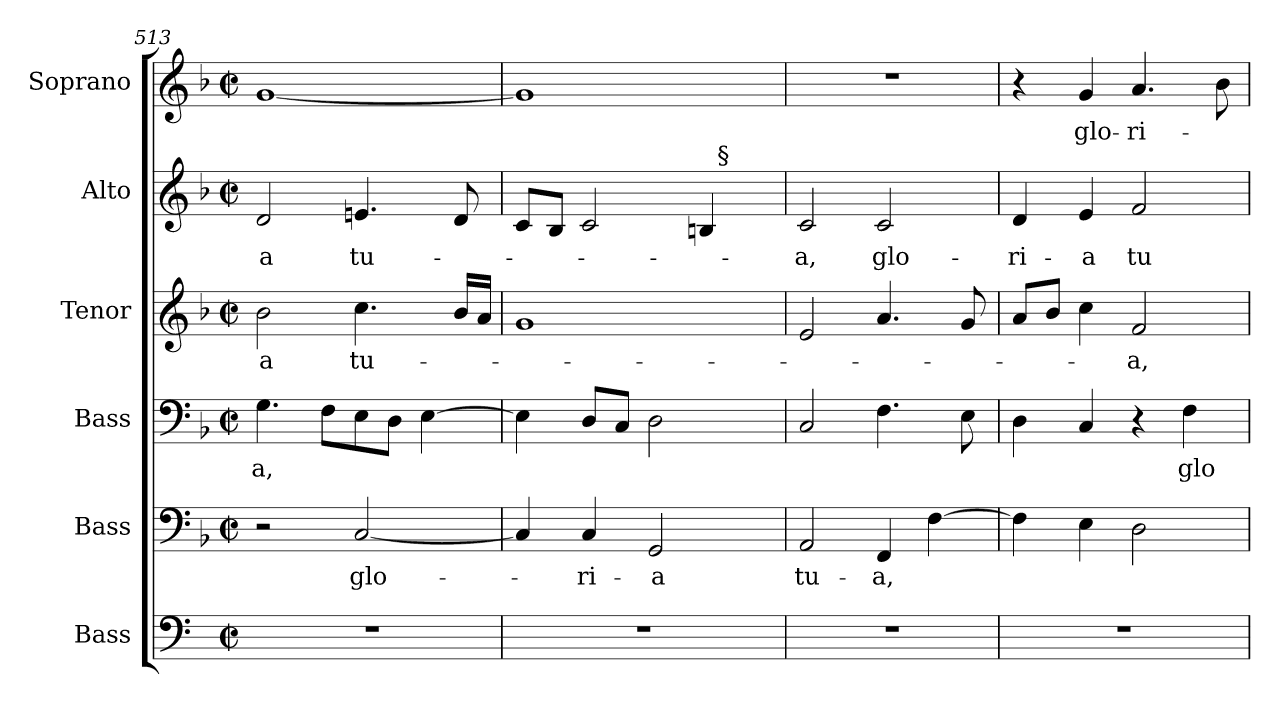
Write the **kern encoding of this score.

**kern	**kern	**text	**kern	**text	**kern	**text	**kern	**text	**kern	**text
*part6	*part5	*part5	*part4	*part4	*part3	*part3	*part2	*part2	*part1	*part1
*staff6	*staff5	*staff5	*staff4	*staff4	*staff3	*staff3	*staff2	*staff2	*staff1	*staff1
*I"Bass	*I"Bass	*	*I"Bass	*	*I"Tenor	*	*I"Alto	*	*I"Soprano	*
*I'B.	*I'B.	*	*I'B.	*	*I'T.	*	*I'A.	*	*I'S.	*
*clefF4	*clefF4	*	*clefF4	*	*clefG2	*	*clefG2	*	*clefG2	*
*	*	*	*	*	*ITrd7c12	*	*ITrd7c12	*	*	*
*k[]	*k[b-]	*	*k[b-]	*	*k[b-]	*	*k[b-]	*	*k[b-]	*
*C:	*F:	*	*F:	*	*F:	*	*F:	*	*F:	*
*M2/2	*M2/2	*	*M2/2	*	*M2/2	*	*M2/2	*	*M2/2	*
*met(c|)	*met(c|)	*	*met(c|)	*	*met(c|)	*	*met(c|)	*	*met(c|)	*
=513	=513	=513	=513	=513	=513	=513	=513	=513	=513	=513
!	!	!	!	!LO:LY:b:color=#000000	!	!	!	!	!	!
!	!	!	!	!	!	!LO:LY:b:color=#000000	!	!	!	!
!	!	!	!	!	!	!	!	!LO:LY:b:color=#000000	!	!
1r	2r	.	4.Gi\	-a,	2B-i\	-a	2Di/	-a	[1gi	.
.	.	.	8Fi\L	.	.	.	.	.	.	.
!	!	!LO:LY:b:color=#000000	!	!	!	!	!	!	!	!
!	!	!	!	!	!	!LO:LY:b:color=#000000	!	!	!	!
!	!	!	!	!	!	!	!	!LO:LY:b:color=#000000	!	!
.	[2Ci/	glo-	8Ei\	.	4.ci\	tu-	4.Eni/	tu-	.	.
.	.	.	8Di\J	.	.	.	.	.	.	.
.	.	.	[4Ei\	.	.	.	.	.	.	.
.	.	.	.	.	16B-i/LL	.	8Di/	.	.	.
.	.	.	.	.	16Ai/JJ	.	.	.	.	.
!!LO:LB:g=z
=514	=514	=514	=514	=514	=514	=514	=514	=514	=514	=514
*	*	*	*	*	*	*	*^	*	*	*
1r	4Ci/]	.	4Ei\]	.	1Gi	.	8Ci/L	2ryy	.	1gi]	.
.	.	.	.	.	.	.	8BB-i/J	.	.	.	.
!	!	!LO:LY:b:color=#000000	!	!	!	!	!	!	!	!	!
.	4Ci/	-ri-	8Di/L	.	.	.	2Ci/	.	.	.	.
.	.	.	8Ci/J	.	.	.	.	.	.	.	.
!	!	!LO:LY:b:color=#000000	!	!	!	!	!	!	!	!	!
.	2GGi/	-a	2Di\	.	.	.	.	4ryy	.	.	.
.	.	.	.	.	.	.	4BBi/	32ryy	.	.	.
.	.	.	.	.	.	.	.	256ryy	.	.	.
!	!	!	!	!	!	!	!	!LO:TX:a:t=§	!	!	!
.	.	.	.	.	.	.	.	8ryy	.	.	.
.	.	.	.	.	.	.	.	16ryy	.	.	.
.	.	.	.	.	.	.	.	64..ryy	.	.	.
*	*	*	*	*	*	*	*v	*v	*	*	*
=515	=515	=515	=515	=515	=515	=515	=515	=515	=515	=515
*	*	*	*	*	*	*	*^	*	*	*
!	!	!LO:LY:b:color=#000000	!	!	!	!	!	!	!	!	!
*	*	*	*	*	*	*	*v	*v	*	*	*
*	*	*	*	*	*	*	*^	*	*	*
!	!	!	!	!	!	!	!	!	!LO:LY:b:color=#000000	!	!
*	*	*	*	*	*	*	*v	*v	*	*	*
1r	2AAi/	tu-	2Ci/	.	2Ei/	.	2Ci/	-a,	1r	.
!	!	!LO:LY:b:color=#000000	!	!	!	!	!	!	!	!
!	!	!	!	!	!	!	!	!LO:LY:b:color=#000000	!	!
.	4FFi/	-a,	4.Fi\	.	4.Ai/	.	2Ci/	glo-	.	.
.	[4Fi\	.	.	.	.	.	.	.	.	.
.	.	.	8Ei\	.	8Gi/	.	.	.	.	.
=516	=516	=516	=516	=516	=516	=516	=516	=516	=516	=516
!	!	!	!	!	!	!	!	!LO:LY:b:color=#000000	!	!
1r	4Fi\]	.	4Di\	.	8Ai/L	.	4Di/	-ri-	4r	.
.	.	.	.	.	8B-i/J	.	.	.	.	.
!	!	!	!	!	!	!	!	!LO:LY:b:color=#000000	!	!
!	!	!	!	!	!	!	!	!	!	!LO:LY:b:color=#000000
.	4Ei\	.	4Ci/	.	4ci\	.	4Ei/	-a	4gi/	glo-
!	!	!	!	!	!	!LO:LY:b:color=#000000	!	!	!	!
!	!	!	!	!	!	!	!	!LO:LY:b:color=#000000	!	!
!	!	!	!	!	!	!	!	!	!	!LO:LY:b:color=#000000
.	2Di\	.	4r	.	2Fi/	-a,	2Fi/	tu-	4.ai/	-ri-
!	!	!	!	!LO:LY:b:color=#000000	!	!	!	!	!	!
.	.	.	4Fi\	glo-	.	.	.	.	.	.
.	.	.	.	.	.	.	.	.	8b-i\	.
=	=	=	=	=	=	=	=	=	=	=
*-	*-	*-	*-	*-	*-	*-	*-	*-	*-	*-
